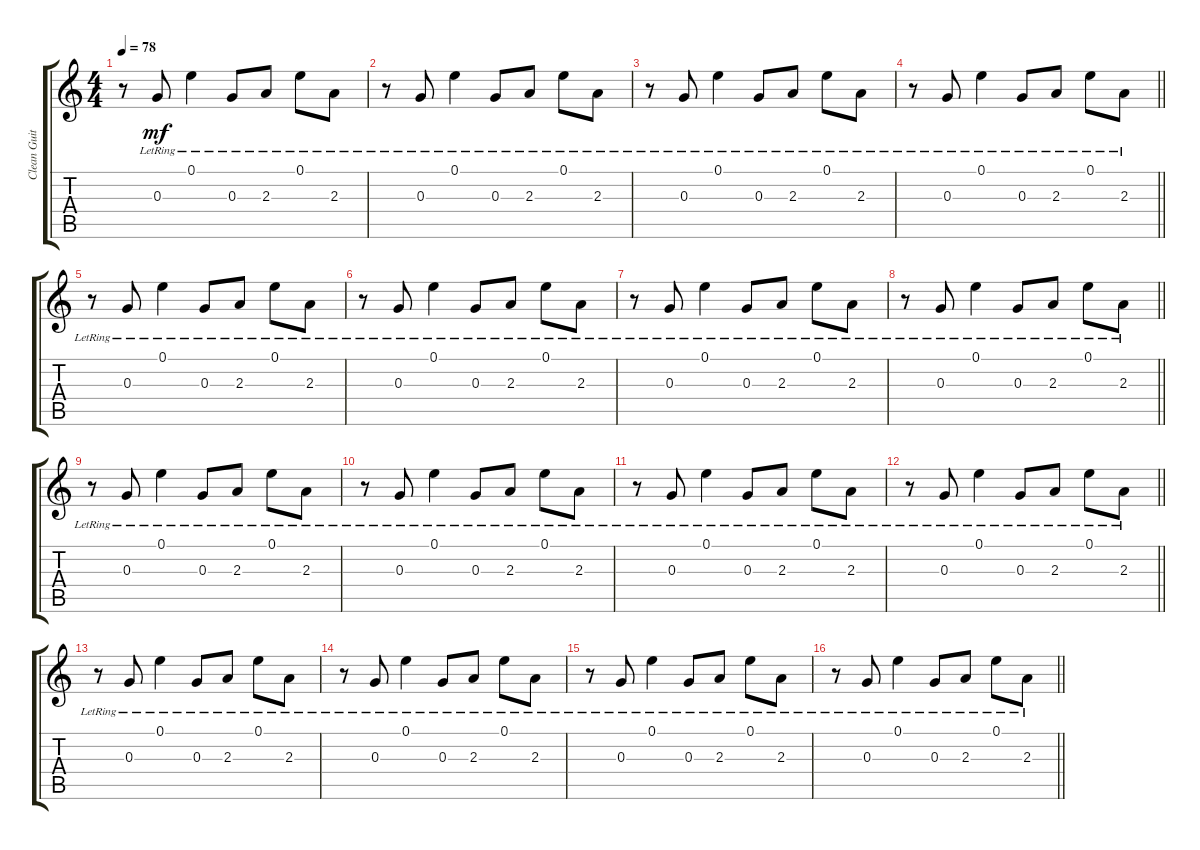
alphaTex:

\track ("Clean Guitar 3" "Clean Guit") {instrument electricguitarjazz}
\staff {score tabs}
\tuning (E4 B3 G3 D3 A2 D2) {hide}
\ts (4 4)
\tempo 78
\clef g2
\ks c
r.8{dy mf} 0.3{lr}.8 0.1{lr}.4 0.3{lr}.8 2.3{lr}.8 0.1{lr}.8 2.3{lr}.8 |
r.8 0.3{lr}.8 0.1{lr}.4 0.3{lr}.8 2.3{lr}.8 0.1{lr}.8 2.3{lr}.8 |
r.8 0.3{lr}.8 0.1{lr}.4 0.3{lr}.8 2.3{lr}.8 0.1{lr}.8 2.3{lr}.8 |
\barLineRight lightlight
r.8 0.3{lr}.8 0.1{lr}.4 0.3{lr}.8 2.3{lr}.8 0.1{lr}.8 2.3{lr}.8 |
r.8 0.3{lr}.8 0.1{lr}.4 0.3{lr}.8 2.3{lr}.8 0.1{lr}.8 2.3{lr}.8 |
r.8 0.3{lr}.8 0.1{lr}.4 0.3{lr}.8 2.3{lr}.8 0.1{lr}.8 2.3{lr}.8 |
r.8 0.3{lr}.8 0.1{lr}.4 0.3{lr}.8 2.3{lr}.8 0.1{lr}.8 2.3{lr}.8 |
\barLineRight lightlight
r.8 0.3{lr}.8 0.1{lr}.4 0.3{lr}.8 2.3{lr}.8 0.1{lr}.8 2.3{lr}.8 |
r.8 0.3{lr}.8 0.1{lr}.4 0.3{lr}.8 2.3{lr}.8 0.1{lr}.8 2.3{lr}.8 |
r.8 0.3{lr}.8 0.1{lr}.4 0.3{lr}.8 2.3{lr}.8 0.1{lr}.8 2.3{lr}.8 |
r.8 0.3{lr}.8 0.1{lr}.4 0.3{lr}.8 2.3{lr}.8 0.1{lr}.8 2.3{lr}.8 |
\barLineRight lightlight
r.8 0.3{lr}.8 0.1{lr}.4 0.3{lr}.8 2.3{lr}.8 0.1{lr}.8 2.3{lr}.8 |
r.8 0.3{lr}.8 0.1{lr}.4 0.3{lr}.8 2.3{lr}.8 0.1{lr}.8 2.3{lr}.8 |
r.8 0.3{lr}.8 0.1{lr}.4 0.3{lr}.8 2.3{lr}.8 0.1{lr}.8 2.3{lr}.8 |
r.8 0.3{lr}.8 0.1{lr}.4 0.3{lr}.8 2.3{lr}.8 0.1{lr}.8 2.3{lr}.8 |
\barLineRight lightlight
r.8 0.3{lr}.8 0.1{lr}.4 0.3{lr}.8 2.3{lr}.8 0.1{lr}.8 2.3{lr}.8
